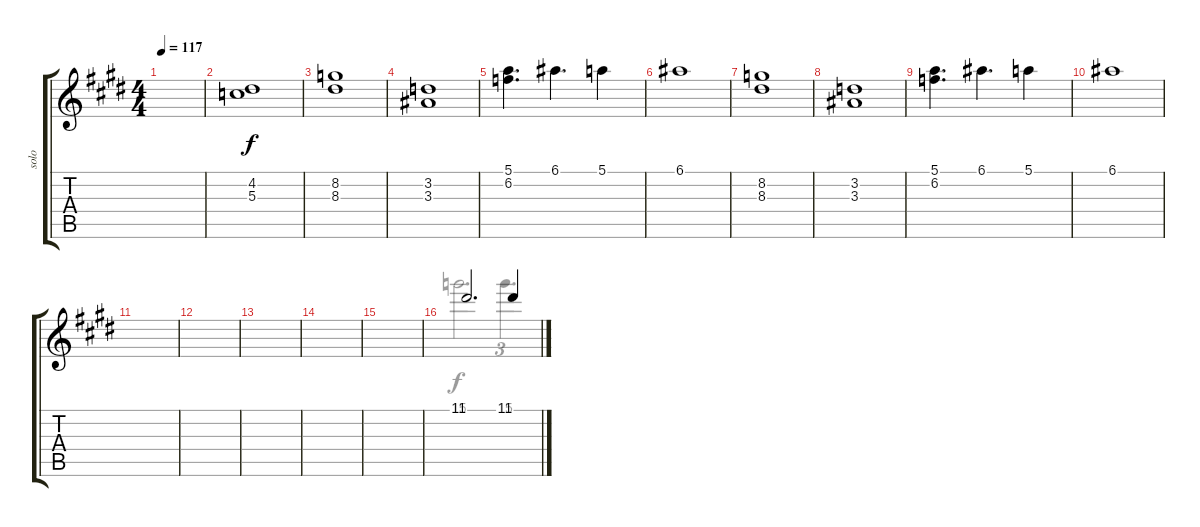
\track ("solo" "solo") {instrument overdrivenguitar}
\staff {score tabs}
\tuning (E4 B3 G3 D3 A2 E2) {hide}
\voice
\ts (4 4)
\tempo 117
\clef g2
\ks c#minor
|
(4.2 5.3).1 |
(8.2 8.3).1 |
(3.2 3.3).1 |
(5.1 6.2).4{d} 6.1.4{d} 5.1.4 |
6.1.1 |
(8.2 8.3).1 |
(3.2 3.3).1 |
(5.1 6.2).4{d} 6.1.4{d} 5.1.4 |
6.1.1 |
|
|
|
|
|
11.1.2{d} 11.1{ss}.4
\voice
\clef g2
\ottava regular
\simile none
\ks c#minor
|
|
|
|
|
|
|
|
|
|
|
|
|
|
|
15.1.2{d} 15.1.4{d tu (3 2)}
